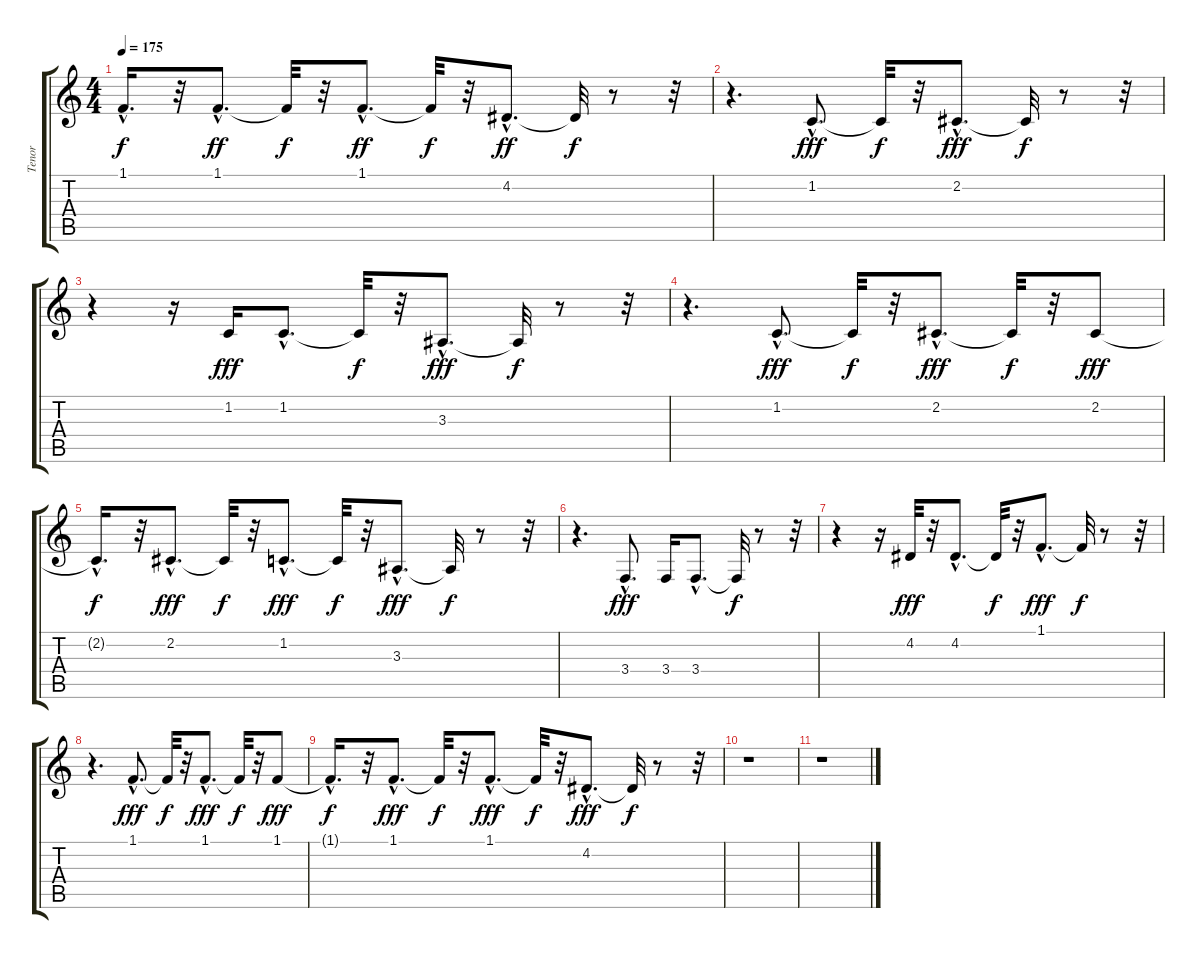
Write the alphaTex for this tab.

\track ("Tenor" "Tenor") {instrument lead6voice}
\staff {score tabs}
\tuning (E4 B3 G3 D3 A2 E2) {hide}
\ts (4 4)
\tempo 175
\clef g2
\ks c
1.1{hac t}.16{d dy f} r.32 1.1{hac}.8{d dy ff} 1.1{t}.32{dy f} r.32 1.1{hac}.8{d dy ff} 1.1{t}.32{dy f} r.32 4.2{hac}.8{d dy ff} 4.2{t}.32{dy f} r.8 r.32 |
r.4{d} 1.2{hac}.8{d dy fff} 1.2{t}.32{dy f} r.32 2.2{hac}.8{d dy fff} 2.2{t}.32{dy f} r.8 r.32 |
r.4 r.16 1.2.16{dy fff} 1.2{hac}.8{d} 1.2{t}.32{dy f} r.32 3.3{hac}.8{d dy fff} 3.3{t}.32{dy f} r.8 r.32 |
r.4{d} 1.2{hac}.8{d dy fff} 1.2{t}.32{dy f} r.32 2.2{hac}.8{d dy fff} 2.2{t}.32{dy f} r.32 2.2.8{dy fff} |
2.2{hac t}.16{d dy f} r.32 2.2{hac}.8{d dy fff} 2.2{t}.32{dy f} r.32 1.2{hac}.8{d dy fff} 1.2{t}.32{dy f} r.32 3.3{hac}.8{d dy fff} 3.3{t}.32{dy f} r.8 r.32 |
r.4{d} 3.4{hac}.8{d dy fff} 3.4.16 3.4{hac}.8{d} 3.4{t}.32{dy f} r.8 r.32 |
r.4 r.16 4.2.32{dy fff} r.32 4.2{hac}.8{d} 4.2{t}.32{dy f} r.32 1.1{hac}.8{d dy fff} 1.1{t}.32{dy f} r.8 r.32 |
r.4{d} 1.1{hac}.8{d dy fff} 1.1{t}.32{dy f} r.32 1.1{hac}.8{d dy fff} 1.1{t}.32{dy f} r.32 1.1.8{dy fff} |
1.1{hac t}.16{d dy f} r.32 1.1{hac}.8{d dy fff} 1.1{t}.32{dy f} r.32 1.1{hac}.8{d dy fff} 1.1{t}.32{dy f} r.32 4.2{hac}.8{d dy fff} 4.2{t}.32{dy f} r.8 r.32 |
r.1 |
r.1
